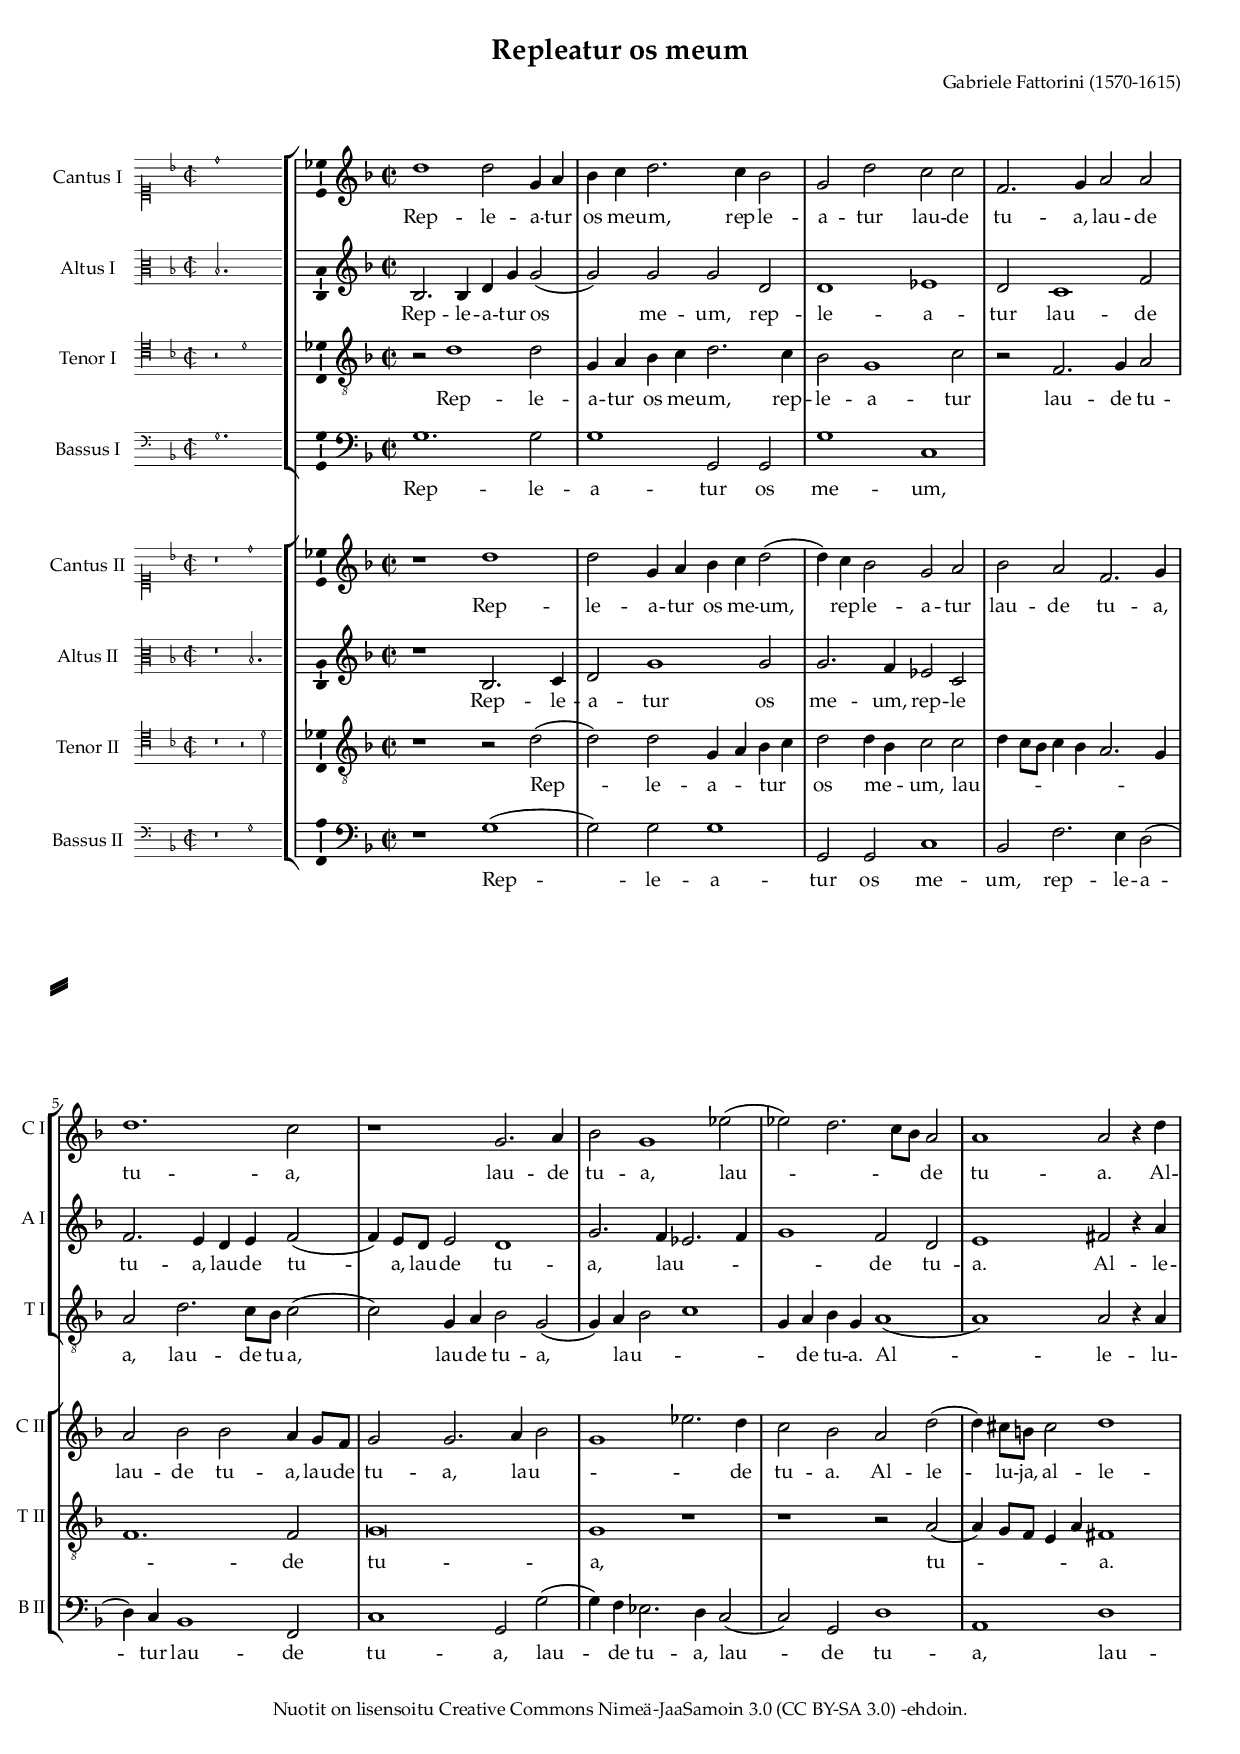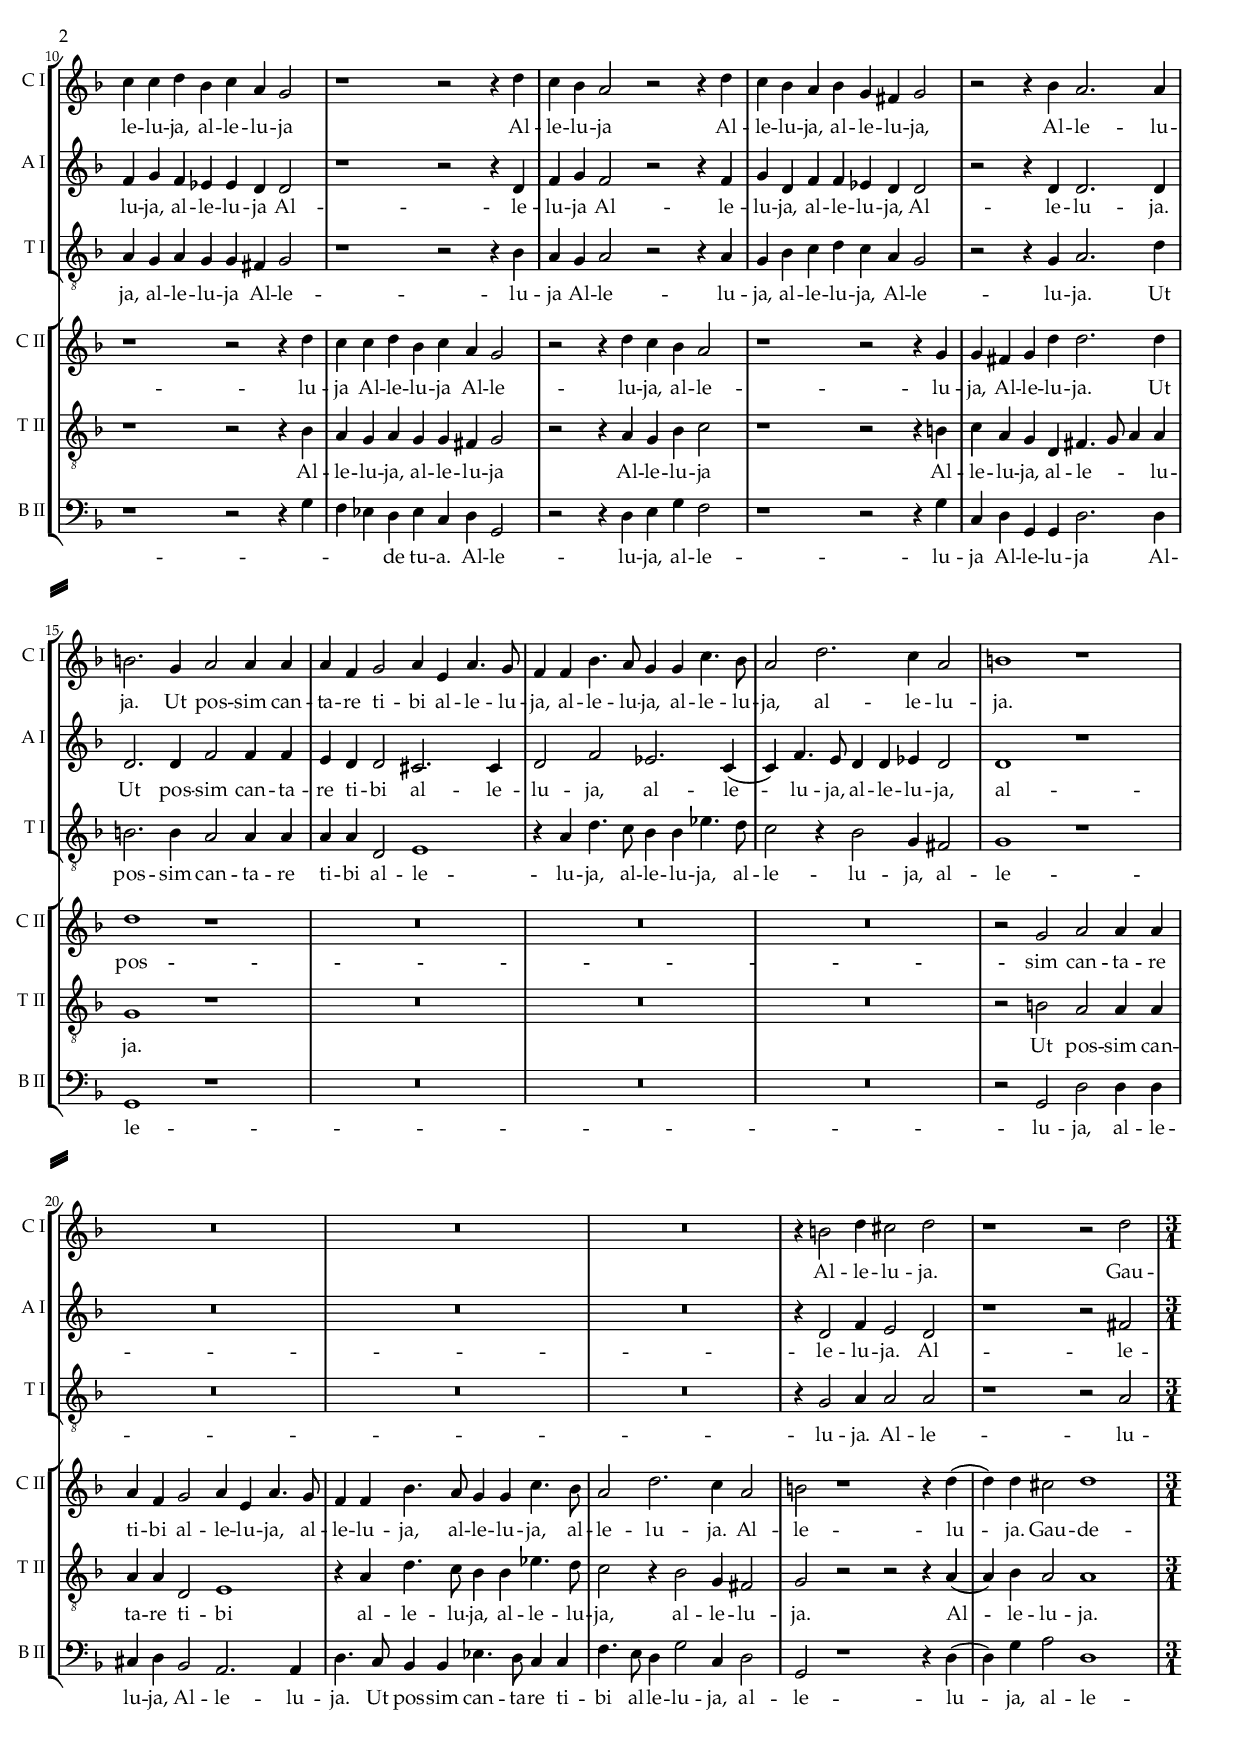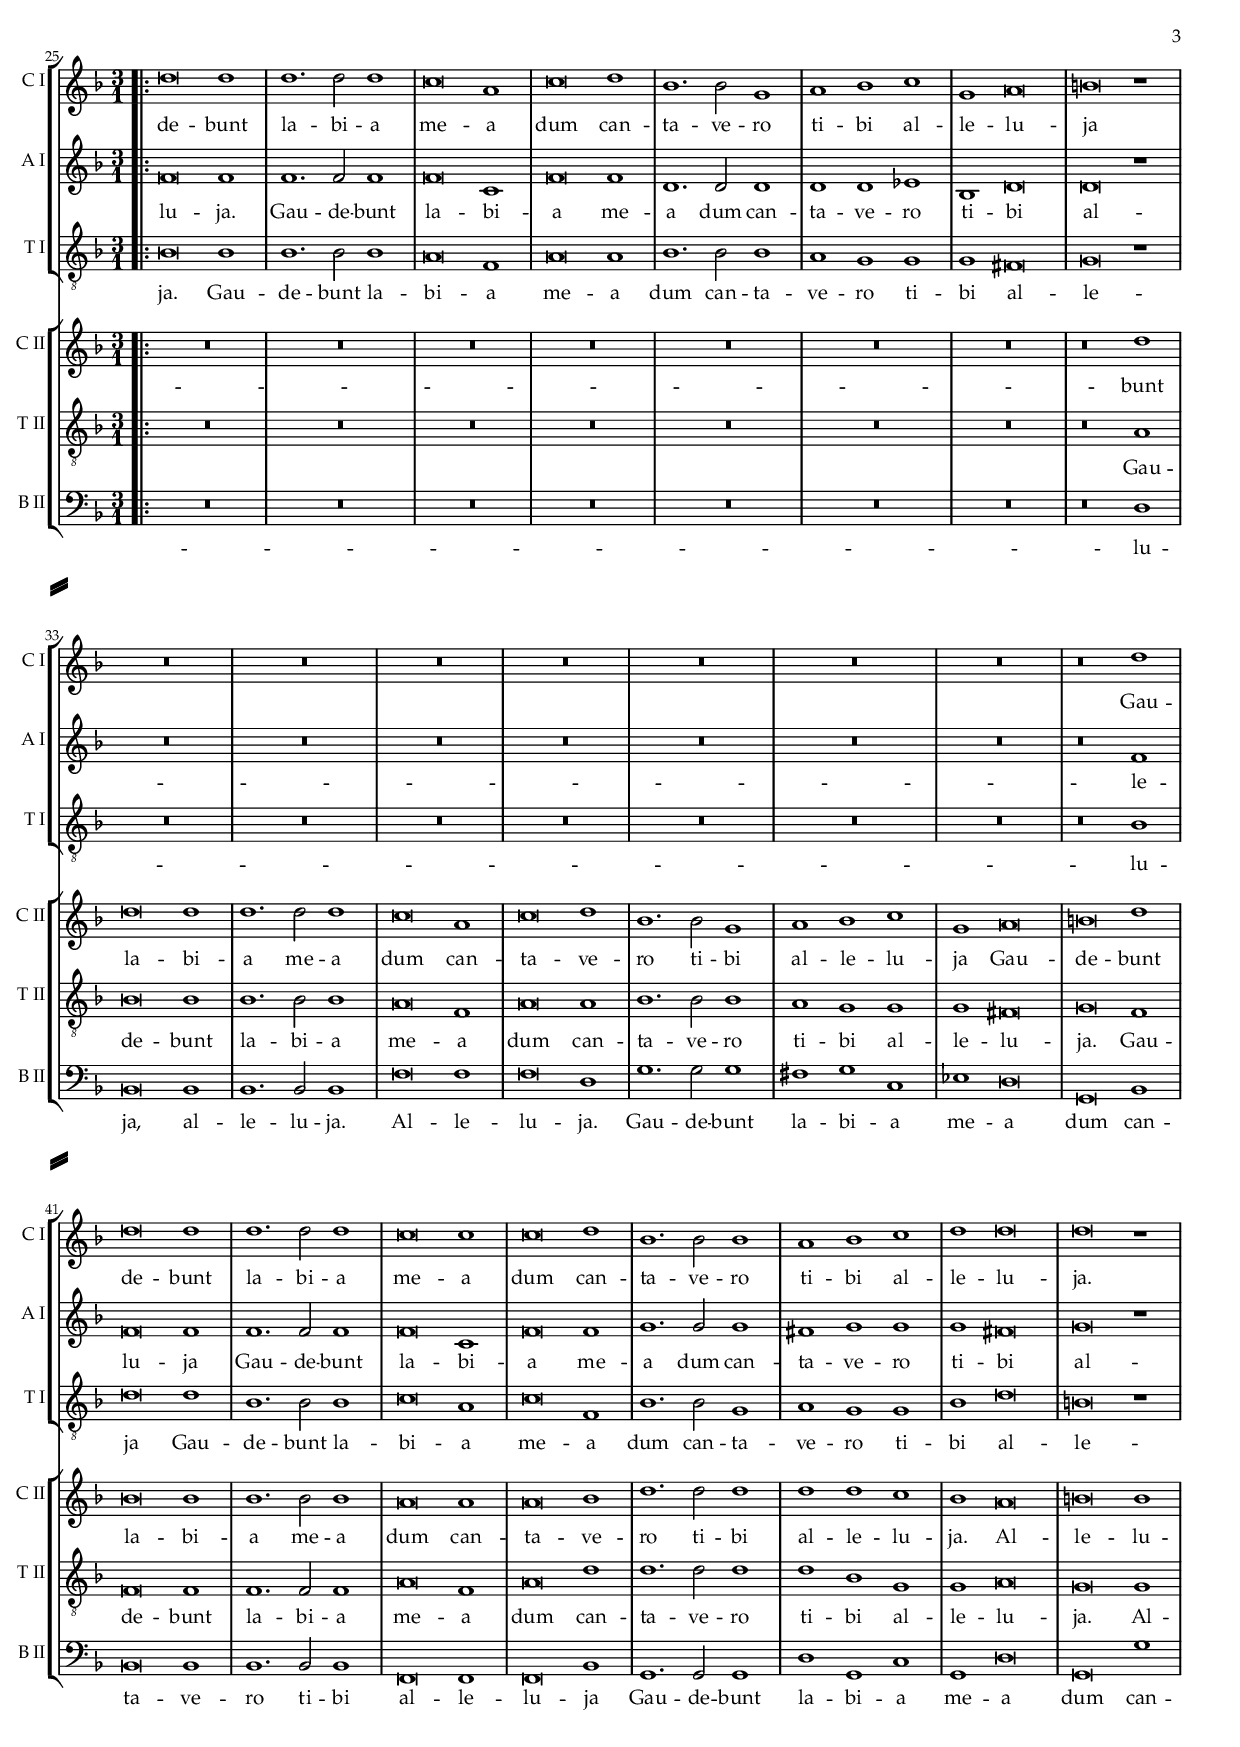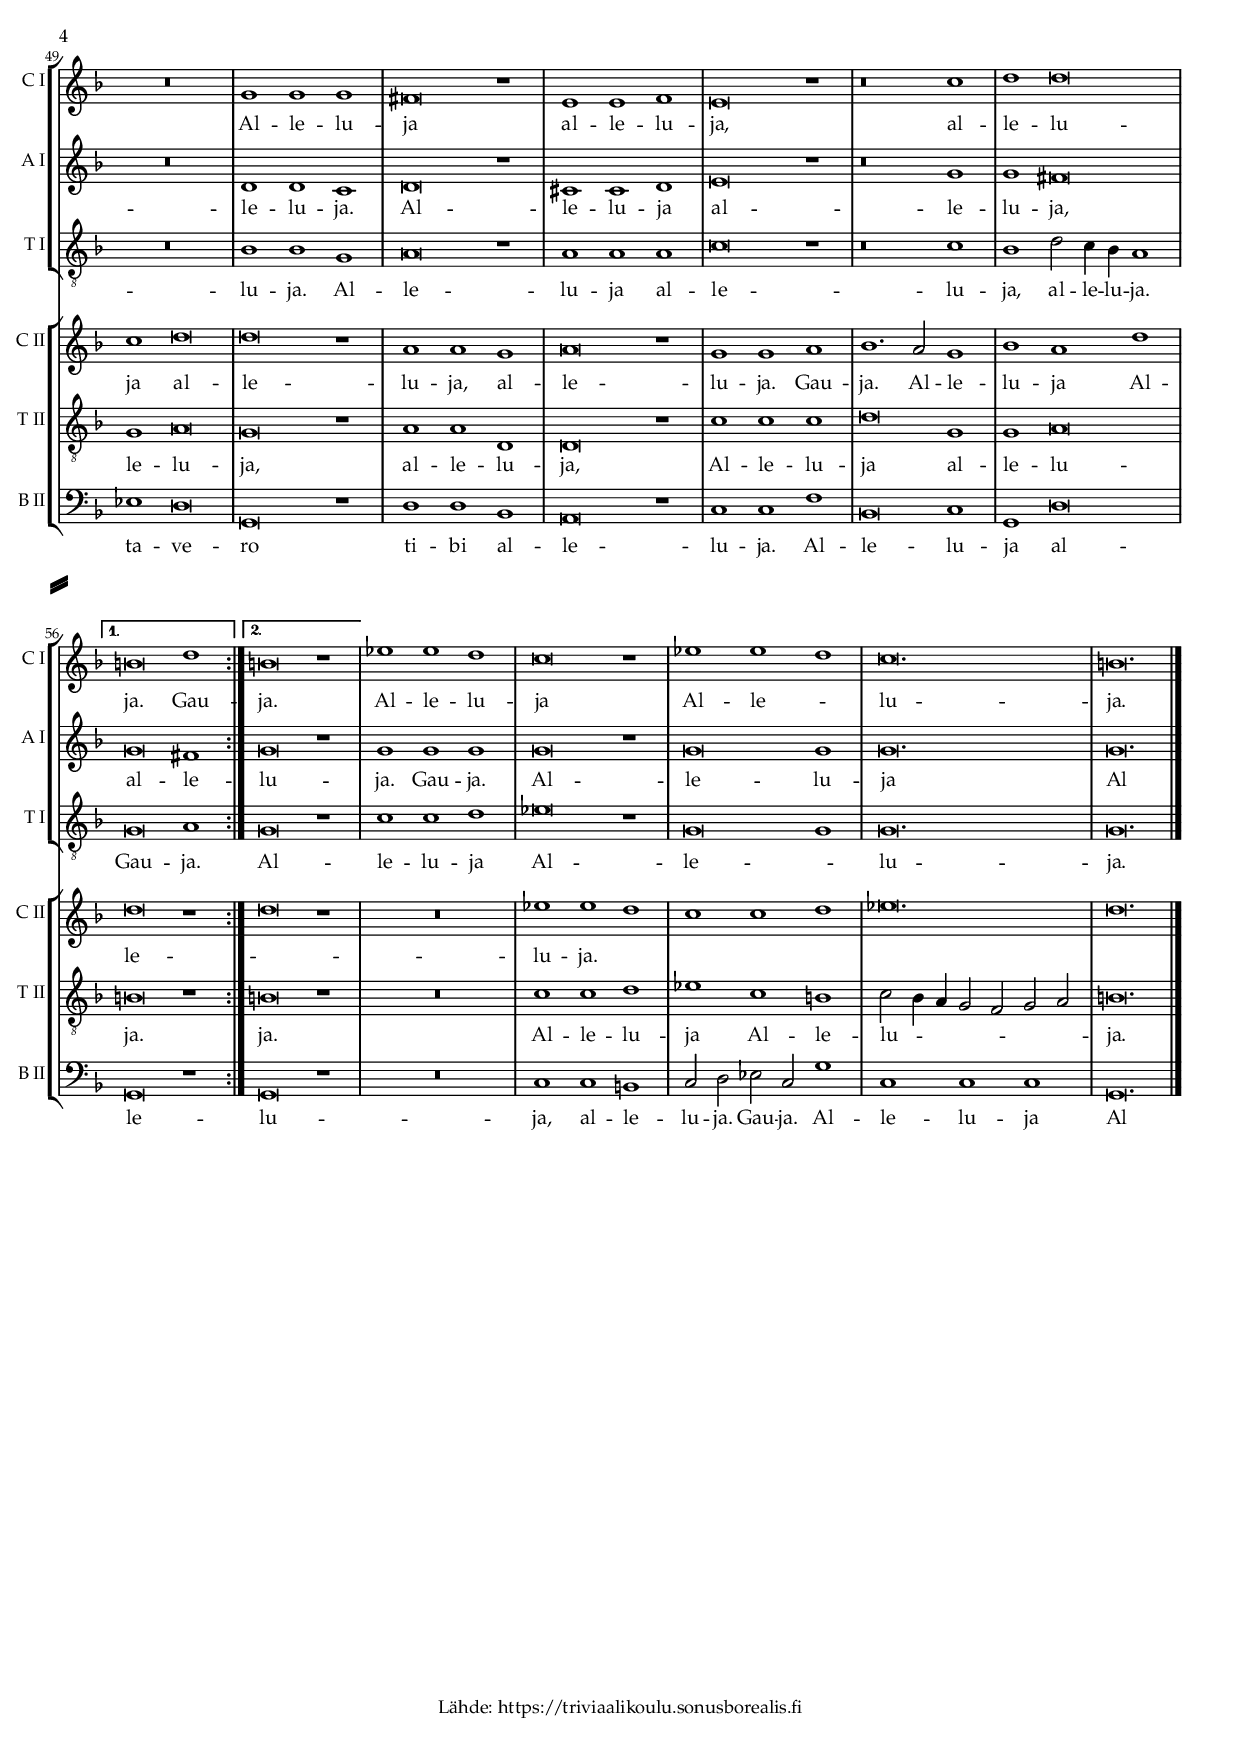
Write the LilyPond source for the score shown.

\version "2.19.49"
\include "suomi.ly"

#(set-global-staff-size 16)

global = {
%  \numericTimeSignature
  \time 2/2
	\set Timing.measureLength = #(ly:make-moment 4/2)
%  \autoBeamOff
  \key d \minor
  \set Staff.midiInstrument = #"voice oohs"
}

stanzaOneLyricsChoirOne = \lyricmode {
    Rep -- le -- a -- tur os me -- um,
    rep -- le -- a -- tur lau -- de tu -- a,
    lau -- de tu -- a, lau -- de tu -- a,
    lau -- _ _ _ de tu -- a.
    Al -- le -- lu -- ja, al -- le -- lu -- ja
    Al -- le -- lu -- ja
    Al -- le -- lu -- ja, al -- le -- lu -- ja,
    Al -- le -- lu -- ja.
    Ut pos -- sim can -- ta -- re ti -- bi
    al -- le -- lu -- ja, al -- le -- lu -- ja,
    al -- le -- lu -- ja, al -- le -- lu -- ja.
    Al -- le -- lu -- ja.

    Gau -- de -- bunt la -- bi -- a me -- a dum
    can -- ta -- ve -- ro ti -- bi al -- le -- lu -- ja
    Gau -- de -- bunt la -- bi -- a me -- a dum
    can -- ta -- ve -- ro ti -- bi al -- le -- lu -- ja.
    Al -- le -- lu -- ja
    al -- le -- lu -- ja,
    al -- le -- lu -- ja. Gau --
    ja.
    Al -- le -- lu -- ja
    Al -- le -- _ lu -- ja.
}


% First choir

SopranoOneMusic = \relative c'' {
	\set Staff.instrumentName = #"Cantus I"
	\set Staff.shortInstrumentName = "C I"

	\incipit { \clef "mensural-c1" \key d \minor \time 2/2 d''1 }

	d1 d2 g,4 a | b c d2. c4 b2 | g d' c c | f,2. g4 a2 a |
	d1. c2 | r1 g2. a4 | b2 g1 es'2( | es) d2. c8 b a2 |
	a1 a2 r4 d4 | c c d b c a g2 | r1 r2 r4 d' | c b a2 r2 r4 d |
% p2
  c b a b g fis g2 | r2 r4 b a2. a4 | h2. g4 a2 a4 a |
	a f g2 a4 e a4. g8 | f4 f b4. a8 g4 g c4. b8 | a2 d2. c4 a2 |
	h1 r1 | R\breve | R\breve | R\breve |
% p3
	r4 h2 d4 cis2 d | r1 r2 d2 |
	\time 3/1
	\repeat volta 2 {
		d\breve d1 | d1. d2 d1 | c\breve a1 | c\breve d1 | b1. b2 g1 | a b c |
		g a\breve | h\breve r1 | \repeat unfold 7 { R\breve. }
% p4
		r\breve d1 | d\breve d1 | d1. d2 d1 | c\breve c1 | c\breve d1 |
		b1. b2 b1 | a b c | d d\breve | d\breve r1 | R\breve. | g,1 g g | fis\breve r1 |
		e1 e f | e\breve r1 | r\breve c'1 | d1 d\breve |
	}
	\alternative {
		{
			h\breve d1 |
		}
		{
			h\breve r1 |
		}
	}
	es es d | c\breve r1 |
% p5
	es es d | c\breve. | h\breve. \bar "|."
}

stanzaOneLyricsChoirOneSoprano = \lyricmode {
    Rep -- le -- a -- tur os me -- um,
    rep -- le -- a -- tur lau -- de tu -- a,
    lau -- de tu -- a, lau -- de tu -- a,
    lau -- _ _ _ de tu -- a.
    Al -- le -- lu -- ja, al -- le -- lu -- ja
    Al -- le -- lu -- ja
    Al -- le -- lu -- ja, al -- le -- lu -- ja,
    Al -- le -- lu -- ja.
    Ut pos -- sim can -- ta -- re ti -- bi
    al -- le -- lu -- ja, al -- le -- lu -- ja,
    al -- le -- lu -- ja, al -- le -- lu -- ja.
    Al -- le -- lu -- ja.

    Gau -- de -- bunt la -- bi -- a me -- a dum
    can -- ta -- ve -- ro ti -- bi al -- le -- lu -- ja
    Gau -- de -- bunt la -- bi -- a me -- a dum
    can -- ta -- ve -- ro ti -- bi al -- le -- lu -- ja.
    Al -- le -- lu -- ja
    al -- le -- lu -- ja,
    al -- le -- lu -- ja. Gau --
    ja.
    Al -- le -- lu -- ja
    Al -- le -- _ lu -- ja.
}

AltoOneMusic = \relative c' {
	\set Staff.instrumentName = #"Altus I"
	\set Staff.shortInstrumentName = "A I"

	\incipit { \clef "mensural-c3" \key d \minor \time 2/2 b2. }

	b2. b4 d g g2( | g) g g d | d1 es | d2 c1 f2 |
	f2. e4 d e f2( | f4) e8 d e2 d1 | g2. f4 es2. f4 | g1 f2 d |
	e1 fis2 r4 a | f g f es es d d2 | r1 r2 r4 d | f g f2 r2 r4 f |
% p2
	g d f f es d d2 | r2 r4 d d2. d4 | d2. d4 f2 f4 f |
	e d d2 cis2. cis4 | d2 f es2. c4( | c) f4. e8 d4 d es d2 |
	d1 r | \repeat unfold 3 { R\breve } |
% p3
	r4 d2 f4 e2 d | r1 r2 fis |
	\time 3/1
	\repeat volta 2 {
		f\breve f1 | f1. f2 f1 | f\breve c1 | f\breve f1 | d1. d2 d1 | d d es |
		b d\breve | d\breve r1 |
		\repeat unfold 7 { R\breve. } |
% p4
		r\breve f1 | f\breve f1 | f1. f2 f1 | f\breve c1 | f\breve f1 |
		g1. g2 g1 | fis g g | g fis\breve | g\breve r1 | R\breve. |
		d1 d c | d\breve r1 |
		cis cis d | e\breve r1 | r\breve g1 | g fis\breve |
	}
	\alternative {
		{
			g\breve fis1 |
		}
		{
			g\breve r1 |
		}
	}
	g g g | g\breve r1 |
% p5
	g\breve g1 | g\breve. | g\breve. \bar "|."
}

stanzaOneLyricsChoirOneAlto = \lyricmode {
    Rep -- le -- a -- tur os me -- um,
    rep -- le -- a -- tur
    lau -- de tu -- _ _ _ _ _ _ _ a,
    lau -- _ _ _ _ _ de tu -- a.
    Al -- le -- lu -- ja, al -- le -- lu -- ja
    Al -- le -- lu -- ja
    Al -- le -- lu -- ja, al -- le -- lu -- ja,
    Al -- le -- lu -- ja.
    Ut pos -- sim can -- ta -- re ti -- bi
    al -- le -- lu -- ja, al -- le -- lu -- ja,
    al -- le -- lu -- ja.
    Al -- le -- lu -- ja.

    Gau -- de -- bunt la -- bi -- a me -- a dum
    can -- ta -- ve -- ro ti -- bi al -- le -- lu -- ja
    Gau -- de -- bunt la -- bi -- a me -- a dum
    can -- ta -- ve -- ro ti -- bi al -- le -- lu -- ja.
    Al -- le -- lu -- ja
    al -- le -- lu -- ja,
    al -- le -- lu -- ja. Gau --
    ja.
    Al -- le -- lu -- ja
    Al -- le -- lu -- ja.
}

TenoreOneMusic = \relative c' {
	\set Staff.instrumentName = #"Tenor I"
	\set Staff.shortInstrumentName = "T I"

	\incipit { \clef "mensural-c4" \key d \minor \time 2/2 r2 d'1 }

	\clef "treble_8"
	r2 d1 d2 | g,4 a b c d2. c4 | b2 g1 c2 | r2 f,2. g4 a2 |
	a2 d2. c8 b c2( | c) g4 a b2 g( | g4) a b2 c1 | g4 a b g a1( |
	a) a2 r4 a | a g a g g fis g2 | r1 r2 r4 b | a g a2 r2 r4 a |
% p2
	g b c d c a g2 | r2 r4 g a2. d4 | h2. h4 a2 a4 a |
	a a d,2 e1 | r4 a d4. c8 b4 b es4. d8 | c2 r4 b2 g4 fis2 |
	g1 r | R\breve | R\breve |
% p3
	R\breve | r4 g2 a4 a2 a | r1 r2 a |
	\time 3/1
	\repeat volta 2 {
		b\breve b1 | b1. b2 b1 | a\breve f1 | a\breve a1 | b1. b2 b1 |
		a g g | g fis\breve | g\breve r1 |
		\repeat unfold 7 { R\breve. } |
% p4
		r\breve b1 | d\breve d1 | b1. b2 b1 | c\breve a1 | c\breve f,1 |
		b1. b2 g1 | a g g | b d\breve | h\breve r1 | R\breve. |
		b1 b g | a\breve r1 | a a a | c\breve r1 | r\breve c1 |
		b d2 c4 b a1 |
	}
	\alternative {
		{
			g\breve a1 |
		}
		{
			g\breve r1 |
		}
	}
	c c d | es\breve r1 |
% p5
	g,\breve g1 | g\breve. | g\breve. \bar "|."
}

stanzaOneLyricsChoirOneTenor = \lyricmode {
    Rep -- le -- a -- _ _ _ _ tur os me -- um,
    lau -- _ _ de tu -- _ _ _ a, __ _ _
    lau -- _ _ de tu -- _ _ _ _ a.
    Al -- le -- lu -- ja, al -- le -- lu -- ja
    Al -- le -- lu -- ja
    Al -- le -- lu -- ja,
    Al -- le -- lu -- ja.
    Ut pos -- sim can -- ta -- re ti -- bi
    al -- le -- lu -- ja, al -- le -- lu -- ja,
    al -- le -- lu -- ja, al -- le -- lu -- ja.
    Al -- le -- lu -- ja.

    Gau -- de -- bunt la -- bi -- a me -- a dum
    can -- ta -- ve -- ro ti -- bi al -- le -- lu -- ja
    Gau -- de -- bunt la -- bi -- a me -- a dum
    can -- ta -- ve -- ro ti -- bi al -- le -- lu -- ja.
    Al -- le -- lu -- ja
    al -- le -- lu -- ja,
    al -- le -- lu -- _ _ _ ja. Gau --
    ja.
    Al -- le -- lu -- ja
    Al -- le -- lu -- ja.
}

BassOneMusic = \relative c' {
	\set Staff.instrumentName = #"Bassus I"
	\set Staff.shortInstrumentName = "B I"

	\incipit { \clef "mensural-f" \key d \minor \time 2/2 g1. }

	\clef bass
	g1. g2 | g1 g,2 g | g'1 c, |
}


% Second choir

SopranoTwoMusic = \relative c'' {
	\set Staff.instrumentName = #"Cantus II"
	\set Staff.shortInstrumentName = "C II"

	\incipit {
		\clef "mensural-c1" \key d \minor \time 2/2
		r1 d''1
	}

	r1 d1 | d2 g,4 a b c d2( | d4) c b2 g a | b a f2. g4 |
	a2 b b a4 g8 f | g2 g2. a4 b2 | g1 es'2. d4 | c2 b a d( |
	d4)cis8 h cis2 d1 | r1 r2 r4 d | c c d b c a g2 | r2 r4 d' c b a2 |
% p2
	r1 r2 r4 g | g fis g d' d2. d4 | d1 r |
	\repeat unfold 3 { R\breve } |
	r2 g, a a4 a | a f g2 a4 e a4. g8 | f4 f b4. a8 g4 g  c4. b8 |
% p3
	a2 d2. c4 a2 | h r1 r4 d( | d) d cis2 d1 |
	\time 3/1
	\repeat volta 2 {
		\repeat unfold 7 { R\breve. } |
		r\breve d1 | d\breve d1 | d1. d2 d1 | c\breve a1 | c\breve d1 |
		b1. b2 g1 |
% p4
		a b c | g a\breve | h\breve d1 | b\breve b1 | b1. b2 b1 |
		a\breve a1 | a\breve b1 |
		d1. d2 d1 | d d c | b a\breve | h\breve h1 | c d\breve | d\breve r1 |
		a a g | a\breve r1 | g g a | b1. a2 g1 | b a d |
	}
	\alternative {
		{
			d\breve r1 |
		}
		{
			d\breve r1 |
		}
	}
	R\breve. |
% p5
	es1 es d | c c d | es\breve. | d\breve. \bar "|."
}


stanzaOneLyricsChoirTwoSoprano = \lyricmode {
    Rep -- le -- a -- tur os me -- um,
		rep -- le -- a -- tur
		lau -- de tu -- a,
		lau -- de tu -- _ _ _ a,
		lau -- de tu -- a,
		lau -- de tu -- a,
		lau -- de tu -- _ _ a.

    Al -- le -- lu -- ja, al -- le -- lu -- ja
    Al -- le -- lu -- ja
    Al -- le -- lu -- ja, al -- le -- lu -- ja.
    Ut pos -- sim can -- ta -- re ti -- bi
    al -- le -- lu -- ja, al -- le -- lu -- ja,
    al -- le -- lu -- ja, al -- le -- lu -- ja.
    Al -- le -- lu -- ja.

    Gau -- de -- bunt la -- bi -- a me -- a dum
    can -- ta -- ve -- ro ti -- bi al -- le -- lu -- ja.
    Gau -- de -- bunt la -- bi -- a me -- a dum
    can -- ta -- ve -- ro ti -- bi al -- le -- lu -- ja.
    Al -- le -- lu -- ja,
    al -- le -- lu -- ja,
    Al -- le -- lu -- ja, __ _ _
		al -- le -- lu -- ja.
    ja.
    Al -- le -- lu -- ja,
    al -- le -- lu -- ja.
}

AltoTwoMusic = \relative c' {
	\set Staff.instrumentName = #"Altus II"
	\set Staff.shortInstrumentName = "A II"

	\incipit {
		\clef "mensural-c3" \key d \minor \time 2/2
		r1 b2.
	}

	r1 b2. c4 | d2 g1 g2 | g2. f4 es2 c |
}

TenoreTwoMusic = \relative c' {
	\set Staff.instrumentName = #"Tenor II"
	\set Staff.shortInstrumentName = "T II"

	\incipit {
		\clef "mensural-c4" \key d \minor \time 2/2
		r1 r2 d'2
	}

	\clef "treble_8"
	r1 r2 d2( | d) d g,4 a b c | d2 d4 b c2 c | d4 c8 b c4 b a2. g4 |
	f1. f2 | g\breve | g1 r | r r2 a( | a4) g8 f e4 a fis1 |
	r1 r2 r4 b | a g a g g fis g2 | r2 r4 a g b c2 |
% p2
	r1 r2 r4 h | c a g d fis4. g8 a4 a | g1 r |
	R\breve | R\breve | R\breve |
	r2 h a a4 a | a a d,2 e1 | r4 a d4. c8 b4 b es4. d8 |
% p3
	c2 r4 b2 g4 fis2 | g2 r r r4 a( | a) b a2 a1 |
	\time 3/1
	\repeat volta 2 {
		\repeat unfold 7 { R\breve. } |
		r\breve a1 | b\breve b1 | b1. b2 b1 | a\breve f1 | a\breve a1 | b1. b2 b1 |
% p4
		a1 g g | g fis\breve | g\breve
		f1 | f\breve f1 | f1. f2 f1 | a\breve f1 | a\breve d1 |
		d1. d2 d1 | d b g | g a\breve | g\breve g1 | g a\breve | g\breve r1 |
		a1 a d, | d\breve r1 | c' c c | d\breve g,1 | g a\breve |
	}
	\alternative {
		{
			h\breve r1 |
		}
		{
			h\breve r1 |
		}
	}
	R\breve. | c1 c d |
% p5
	es c h | c2 b4 a g2 f g a | h\breve. \bar "|."
}

stanzaOneLyricsChoirTwoTenore = \lyricmode {
    Rep -- le -- a -- _ tur _ os me -- _ um,
		lau -- _ _ _ _ _ _ _ _ de tu -- a,
		tu -- _ _ _ _ a.
    Al -- le -- lu -- ja, al -- le -- lu -- ja
    Al -- le -- lu -- ja
    Al -- le -- lu -- ja, al -- le -- _ _ lu -- ja.
    Ut pos -- sim can -- ta -- re ti -- bi
    al -- le -- lu -- ja, al -- le -- lu -- ja,
    al -- le -- lu -- ja.
    Al -- le -- lu -- ja.

    Gau -- de -- bunt la -- bi -- a me -- a dum
    can -- ta -- ve -- ro ti -- bi al -- le -- lu -- ja.
    Gau -- de -- bunt la -- bi -- a me -- a dum
    can -- ta -- ve -- ro ti -- bi al -- le -- lu -- ja.
    Al -- le -- lu -- ja,
    al -- le -- lu -- ja,
    Al -- le -- lu -- ja
		al -- le -- lu -- ja.
    ja.
    Al -- le -- lu -- ja
    Al -- le -- lu -- _ _ _ _ _ _ ja.
}


BassTwoMusic = \relative c' {
	\set Staff.instrumentName = #"Bassus II"
	\set Staff.shortInstrumentName = "B II"

	\incipit {
		\clef "mensural-f" \key d \minor \time 2/2
		r1 g1
	}

	\clef bass
	r1 g1( | g2) g g1 | g,2 g c1 | b2 f'2. e4 d2( |
	d4) c b1 f2 | c'1 g2 g'( | g4) f es2. d4 c2( | c) g d'1 |
	a d | r1 r2 r4 g | f es d es c d g,2 | r2 r4 d' e g f2 |
% p2
	r1 r2 r4 g | c, d g, g d'2. d4 | g,1 r |
	\repeat unfold 3 { R\breve } |
	r2 g d' d4 d | cis d b2 a2. a4 | d4. c8 b4 b  es4. d8 c4 c |
% p3
	f4. e8 d4 g2 c,4 d2 | g, r1 r4 d'( | d) g a2 d,1 |
	\time 3/1
	\repeat volta 2 {
		\repeat unfold 7 { R\breve. } |
		r\breve d1 | b\breve b1 | b1. b2 b1 | f'\breve f1 |
		f\breve d1 | g1. g2 g1 |
% p4
		fis g c, | es d\breve | g,\breve b1 |
		b\breve b1 | b1. b2 b1 | f\breve f1 | f\breve b1 |
		g1. g2 g1 | d' g, c | g d'\breve |
		g,\breve g'1 | es d\breve | g,\breve r1 |
		d' d b | a\breve r1 | c c f | b,\breve c1 | g d'\breve |
	}
	\alternative {
		{
			g,\breve r1 |
		}
		{
			g\breve r1 |
		}
	}
	R\breve. | c1 c h |
% p5
	c2 d es c g'1 | c, c c | g\breve. \bar "|."
}

stanzaOneLyricsChoirTwoBass = \lyricmode {
    Rep -- le -- a -- tur os me -- um,
		lau -- _ _ _ _ de tu -- a,
		lau -- _ _ _ _ de tu -- _ a.
    Al -- le -- lu -- ja, al -- le -- lu -- ja
    Al -- le -- lu -- ja
    Al -- le -- lu -- ja, al -- le -- lu -- ja.
    Ut pos -- sim can -- ta -- re ti -- bi
    al -- le -- lu -- ja, al -- le -- lu -- ja,
    al -- le -- lu -- ja, al -- le -- lu -- ja.
    Al -- le -- lu -- ja.

    Gau -- de -- bunt la -- bi -- a me -- a dum
    can -- ta -- ve -- ro ti -- bi al -- le -- lu -- ja.
    Gau -- de -- bunt la -- bi -- a me -- a dum
    can -- ta -- ve -- ro ti -- bi al -- le -- lu -- ja.
    Al -- le -- lu -- ja,
    al -- le -- lu -- ja,
    Al -- le -- lu -- ja
		al -- le -- lu -- ja.
    ja.
    Al -- le -- lu -- ja, __ _ _ _ _
    al -- le -- lu -- ja.
}


#(set-global-staff-size 16)

\header {
  title = "Repleatur os meum"
%  subtitle = ""
  composer = "Gabriele Fattorini (1570-1615)"
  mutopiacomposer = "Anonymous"
%  instrument = "Voice (SATB)"
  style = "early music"
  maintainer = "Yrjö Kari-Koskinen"
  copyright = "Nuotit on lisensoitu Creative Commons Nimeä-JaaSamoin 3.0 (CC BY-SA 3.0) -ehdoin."
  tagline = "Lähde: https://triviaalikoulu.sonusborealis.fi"
}

\paper {
	system-separator-markup = \slashSeparator
    #(define fonts
        (make-pango-font-tree "Palatino"
                              "Nimbus Sans"
                              "Luxi Mono"
                              (/ staff-height pt 20)))
}



\score {
<<
  \new StaffGroup = choirOneStaff <<
    \new Staff <<
      \new Voice = "Soprano" {
		\global
        \SopranoOneMusic
      }
     \new Lyrics \lyricsto "Soprano" {
       \stanzaOneLyricsChoirOneSoprano
     }
    >>
    \new Staff <<
      \new Voice = "Alto" {
        \global
        \AltoOneMusic
      }
     \new Lyrics \lyricsto "Alto" {
       \stanzaOneLyricsChoirOne
     }
    >>
    \new Staff <<
      \new Voice = "Tenore" {
        \global
        \TenoreOneMusic
      }
      \new Lyrics \lyricsto "Tenore" {
       \stanzaOneLyricsChoirOne
      }
    >>
    \new Staff <<
      \new Voice = "Bass" {
        \global
        \BassOneMusic
      }
      \new Lyrics \lyricsto "Bass" {
       \stanzaOneLyricsChoirOne
      }
    >>
  >>

  \new StaffGroup = choirTwoStaff <<
    \new Staff <<
      \new Voice = "SopranoTwo" {
		\global
        \SopranoTwoMusic
      }
     \new Lyrics \lyricsto "SopranoTwo" {
       \stanzaOneLyricsChoirOne
     }
    >>
    \new Staff <<
      \new Voice = "AltoTwo" {
        \global
        \AltoTwoMusic
      }
     \new Lyrics \lyricsto "AltoTwo" {
       \stanzaOneLyricsChoirOne
     }
    >>
    \new Staff <<
      \new Voice = "TenoreTwo" {
        \global
        \TenoreTwoMusic
      }
      \new Lyrics \lyricsto "TenoreTwo" {
       \stanzaOneLyricsChoirTwoTenore
      }
    >>
    \new Staff <<
      \new Voice = "BassTwo" {
        \global
        \BassTwoMusic
      }
      \new Lyrics \lyricsto "BassTwo" {
       \stanzaOneLyricsChoirOne
      }
    >>
  >>
>>

  \layout {
    \context {
      \Staff
      \consists "Ambitus_engraver"
    }
    indent = 4\cm
    incipit-width = 2.5\cm
    \context {
     \Score
     \override VerticalAxisGroup.remove-first = ##t
    }
  }
}
